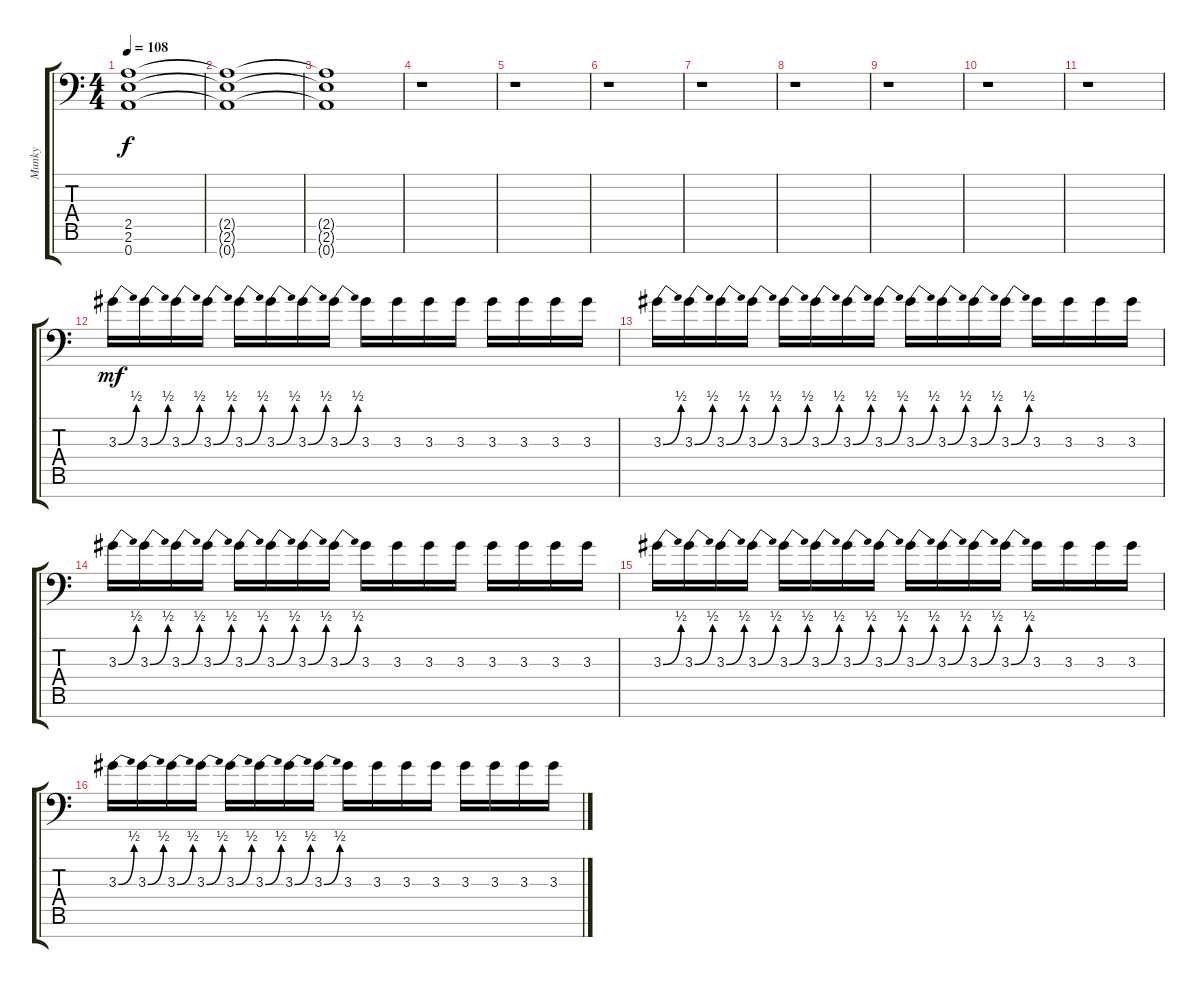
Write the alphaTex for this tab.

\track ("Munky" "Munky") {instrument distortionguitar}
\staff {score tabs}
\tuning (D4 A3 F3 C3 G2 D2 A1) {hide}
\ts (4 4)
\tempo 108
\clef f4
\ks c
(2.5{t} 2.6{t} 0.7{t}).1{dy f} |
(2.5{t} 2.6{t} 0.7{t}).1 |
(2.5{t} 2.6{t} 0.7{t}).1 |
r.1 |
r.1 |
r.1 |
r.1 |
r.1 |
r.1 |
r.1 |
r.1 |
3.3{be (bend 0 0 60 2)}.16{dy mf instrument distortionguitar} 3.3{be (bend 0 0 60 2)}.16 3.3{be (bend 0 0 60 2)}.16 3.3{be (bend 0 0 60 2)}.16 3.3{be (bend 0 0 60 2)}.16 3.3{be (bend 0 0 60 2)}.16 3.3{be (bend 0 0 60 2)}.16 3.3{be (bend 0 0 60 2)}.16 3.3.16 3.3.16 3.3.16 3.3.16 3.3.16 3.3.16 3.3.16 3.3.16 |
3.3{be (bend 0 0 60 2)}.16 3.3{be (bend 0 0 60 2)}.16 3.3{be (bend 0 0 60 2)}.16 3.3{be (bend 0 0 60 2)}.16 3.3{be (bend 0 0 60 2)}.16 3.3{be (bend 0 0 60 2)}.16 3.3{be (bend 0 0 60 2)}.16 3.3{be (bend 0 0 60 2)}.16 3.3{be (bend 0 0 60 2)}.16 3.3{be (bend 0 0 60 2)}.16 3.3{be (bend 0 0 60 2)}.16 3.3{be (bend 0 0 60 2)}.16 3.3.16 3.3.16 3.3.16 3.3.16 |
3.3{be (bend 0 0 60 2)}.16{instrument distortionguitar} 3.3{be (bend 0 0 60 2)}.16 3.3{be (bend 0 0 60 2)}.16 3.3{be (bend 0 0 60 2)}.16 3.3{be (bend 0 0 60 2)}.16 3.3{be (bend 0 0 60 2)}.16 3.3{be (bend 0 0 60 2)}.16 3.3{be (bend 0 0 60 2)}.16 3.3.16 3.3.16 3.3.16 3.3.16 3.3.16 3.3.16 3.3.16 3.3.16 |
3.3{be (bend 0 0 60 2)}.16 3.3{be (bend 0 0 60 2)}.16 3.3{be (bend 0 0 60 2)}.16 3.3{be (bend 0 0 60 2)}.16 3.3{be (bend 0 0 60 2)}.16 3.3{be (bend 0 0 60 2)}.16 3.3{be (bend 0 0 60 2)}.16 3.3{be (bend 0 0 60 2)}.16 3.3{be (bend 0 0 60 2)}.16 3.3{be (bend 0 0 60 2)}.16 3.3{be (bend 0 0 60 2)}.16 3.3{be (bend 0 0 60 2)}.16 3.3.16 3.3.16 3.3.16 3.3.16 |
3.3{be (bend 0 0 60 2)}.16{instrument distortionguitar} 3.3{be (bend 0 0 60 2)}.16 3.3{be (bend 0 0 60 2)}.16 3.3{be (bend 0 0 60 2)}.16 3.3{be (bend 0 0 60 2)}.16 3.3{be (bend 0 0 60 2)}.16 3.3{be (bend 0 0 60 2)}.16 3.3{be (bend 0 0 60 2)}.16 3.3.16 3.3.16 3.3.16 3.3.16 3.3.16 3.3.16 3.3.16 3.3.16
